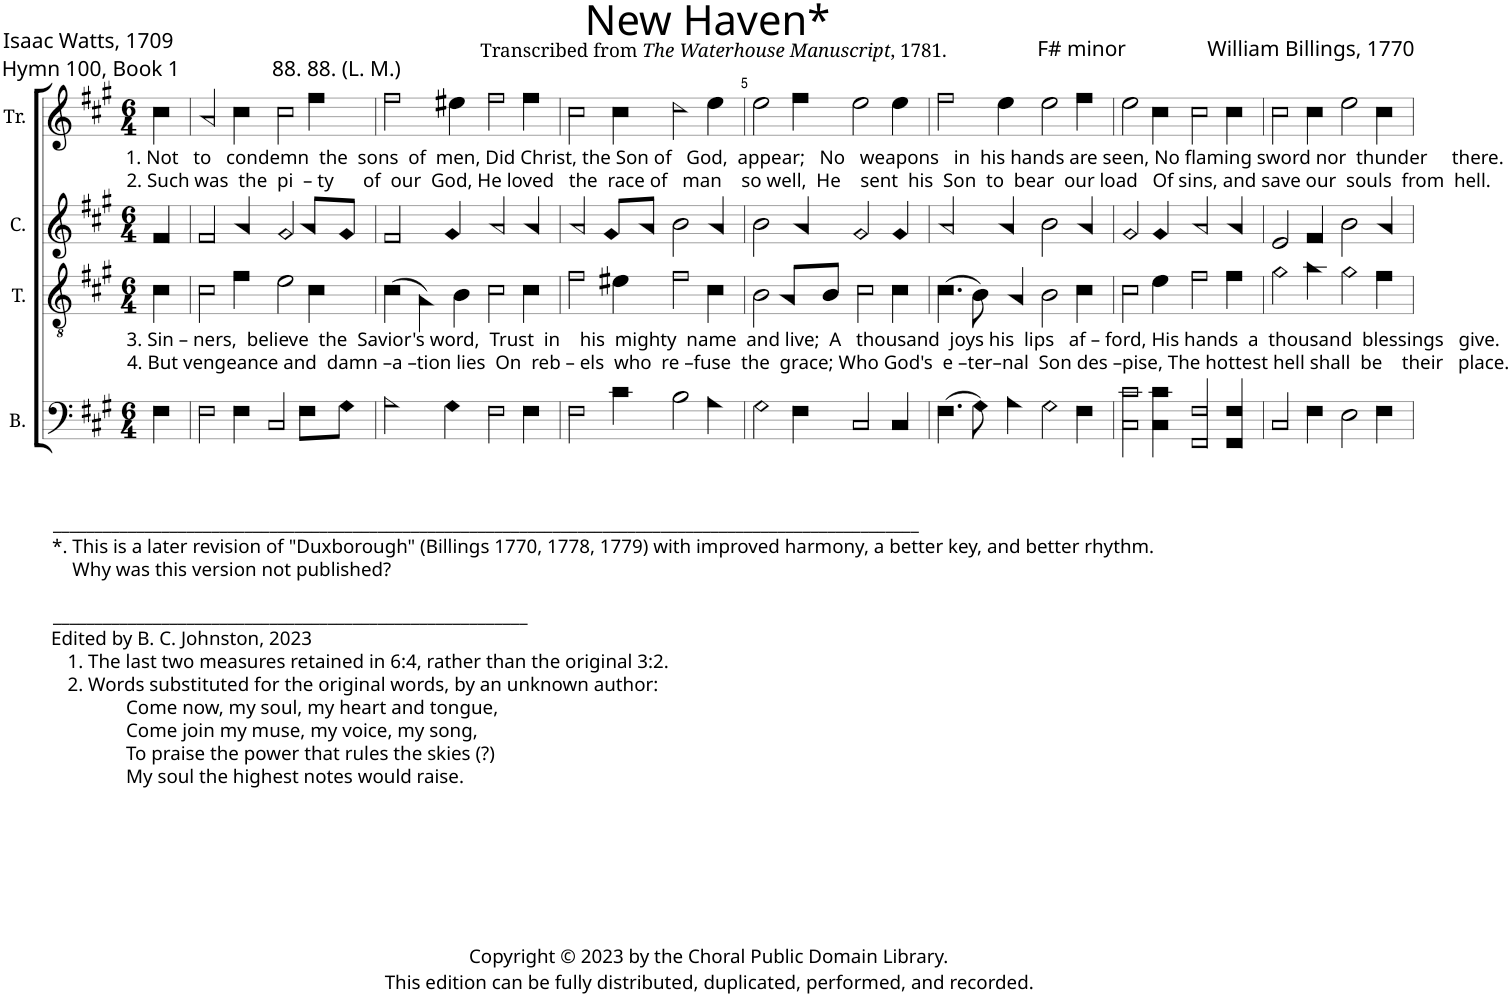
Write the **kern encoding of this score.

**kern	**kern	**kern	**kern
*part4	*part3	*part2	*part1
*staff4	*staff3	*staff2	*staff1
*I"B.	*I"T.	*I"C.	*I"Tr.
*I'B.	*I'T.	*I'C.	*I'Tr.
*clefF4	*clefGv2	*clefG2	*clefG2
*k[f#c#g#]	*k[f#c#g#]	*k[f#c#g#]	*k[f#c#g#]
*M6/4	*M6/4	*M6/4	*M6/4
=1	=1	=1	=1
!	!	!	!LO:TX:b:t=1. Not   to   condemn  the  sons  of  men, Did Christ, the Son of   God,  appear;   No   weapons   in  his hands are seen, No flaming sword nor  thunder     there.
!	!	!	!LO:TX:b:t=2. Such was  the  pi  – ty      of  our  God, He loved   the  race of   man    so well,  He    sent  his  Son  to  bear  our load   Of sins, and save our  souls  from  hell.
!	!LO:TX:b:t=3. Sin – ners,  believe  the  Savior's word,  Trust  in    his  mighty  name  and live;  A   thousand  joys his  lips   af – ford, His hands  a  thousand  blessings   give.	!	!
!	!LO:TX:b:t=4. But vengeance and  damn –a –tion lies  On  reb – els  who  re –fuse  the  grace; Who God's  e –ter–nal  Son des –pise, The hottest hell shall  be    their   place.	!	!
!LO:TX:b:t=________________________________________________________________________________________________________	!	!	!
!LO:TX:b:t=*. This is a later revision of "Duxborough" (Billings 1770, 1778, 1779) with improved harmony, a better key, and better rhythm.	!	!	!
!LO:TX:b:t=Why was this version not published?	!	!	!
!LO:TX:b:t=_________________________________________________________	!	!	!
!LO:TX:b:t=Edited by B. C. Johnston, 2023	!	!	!
!LO:TX:b:t=1. The last two measures retained in 6&colon;4, rather than the original 3&colon;2.	!	!	!
!LO:TX:b:t=2. Words substituted for the original words, by an unknown author&colon;	!	!	!
!LO:TX:b:t=Come now, my soul, my heart and tongue,	!	!	!
!LO:TX:b:t=Come join my muse, my voice, my song,	!	!	!
!LO:TX:b:t=To praise the power that rules the skies (?)	!	!	!
!LO:TX:b:t=My soul the highest notes would raise.	!	!	!
4F#!\	4c#!\	4f#!/	4cc#!\
=2	=2	=2	=2
2F#!\	2c#!\	2f#!/	2a!/
4F#!\	4f#!\	4a!/	4cc#!\
2C#!/	2e!\	2g#!/	2cc#!\
8F#!\L	4c#!\	8a!/L	4ff#!\
8G#!\J	.	8g#!/J	.
=3	=3	=3	=3
2A!\	(4c#!\	2f#!/	2ff#!\
.	4A!\)	.	.
4G#!\	4B!\	4g#!/	4ee#X!\
2F#!\	2c#!\	2a!/	2ff#!\
4F#!\	4c#!\	4a!/	4ff#!\
=4	=4	=4	=4
2F#!\	2f#!\	2a!/	2cc#!\
4c#!\	4e#X!\	8g#!/L	4cc#!\
.	.	8a!/J	.
2B!\	2f#!\	2b!\	2dd!\
4A!\	4c#!\	4a!/	4ee!\
=5	=5	=5	=5
2G#!\	2B!\	2b!\	2ee!\
4F#!\	8A!/L	4a!/	4ff#!\
.	8B!/J	.	.
2C#!/	2c#!\	2g#!/	2ee!\
4C#!/	4c#!\	4g#!/	4ee!\
=6	=6	=6	=6
(4.F#!\	(4.c#!\	2a!/	2ff#!\
8G#!\)	8B!\)	.	.
4A!\	4A!/	4a!/	4ee!\
2G#!\	2B!\	2b!\	2ee!\
4F#!\	4c#!\	4a!/	4ff#!\
=7	=7	=7	=7
2C#!\ 2c#!\	2c#!\	2g#!/	2ee!\
4C#!\ 4c#!\	4e!\	4g#!/	4cc#!\
2FF#!/ 2F#!/	2f#!\	2a!/	2cc#!\
4FF#!/ 4F#!/	4f#!\	4a!/	4cc#!\
=8	=8	=8	=8
2C#!/	2g#!\	2e!/	2cc#!\
4F#!\	4a!\	4f#!/	4cc#!\
2E!\	2g#!\	2b!\	2ee!\
4F#!\	4f#!\	4a!/	4cc#!\
=	=	=	=
*-	*-	*-	*-
